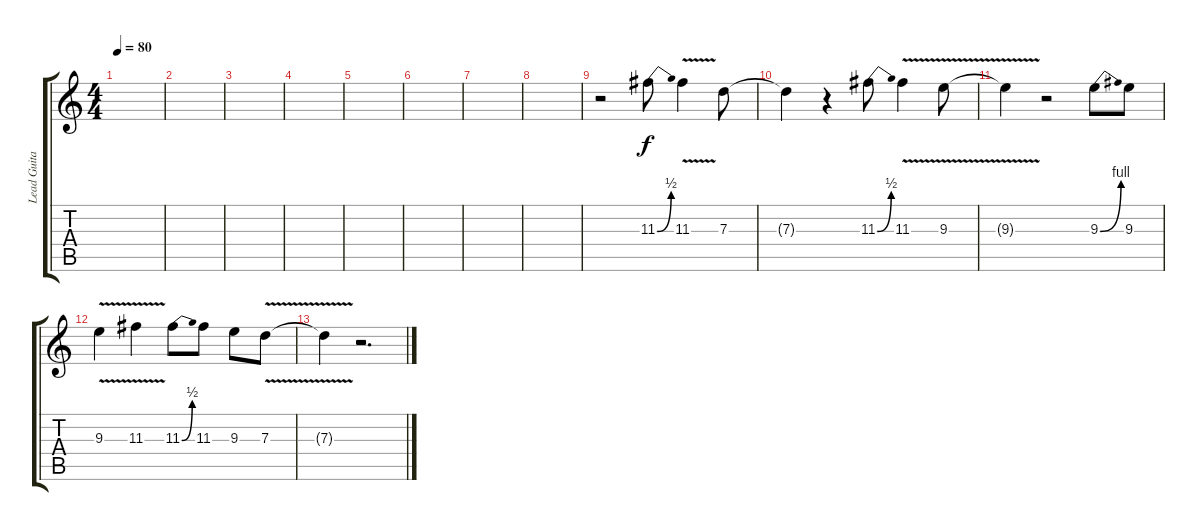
\track ("Lead Guitar" "Lead Guita") {instrument overdrivenguitar}
\staff {score tabs}
\tuning (E4 B3 G3 D3 A2 E2) {hide}
\ts (4 4)
\tempo 80
\clef g2
\ks c
|
|
|
|
|
|
|
|
r.2 11.3{be (bend 0 0 60 2)}.8 11.3{v}.4 7.3.8 |
7.3{t}.4 r.4 11.3{be (bend 0 0 60 2)}.8 11.3{v}.4 9.3{v}.8 |
9.3{t}.4 r.2 9.3{be (bend 0 0 60 4)}.8 9.3.8 |
9.3{v}.4 11.3{v}.4 11.3{be (bend 0 0 60 2)}.8 11.3.8 9.3.8 7.3{v}.8 |
7.3{t}.4 r.2{d}
